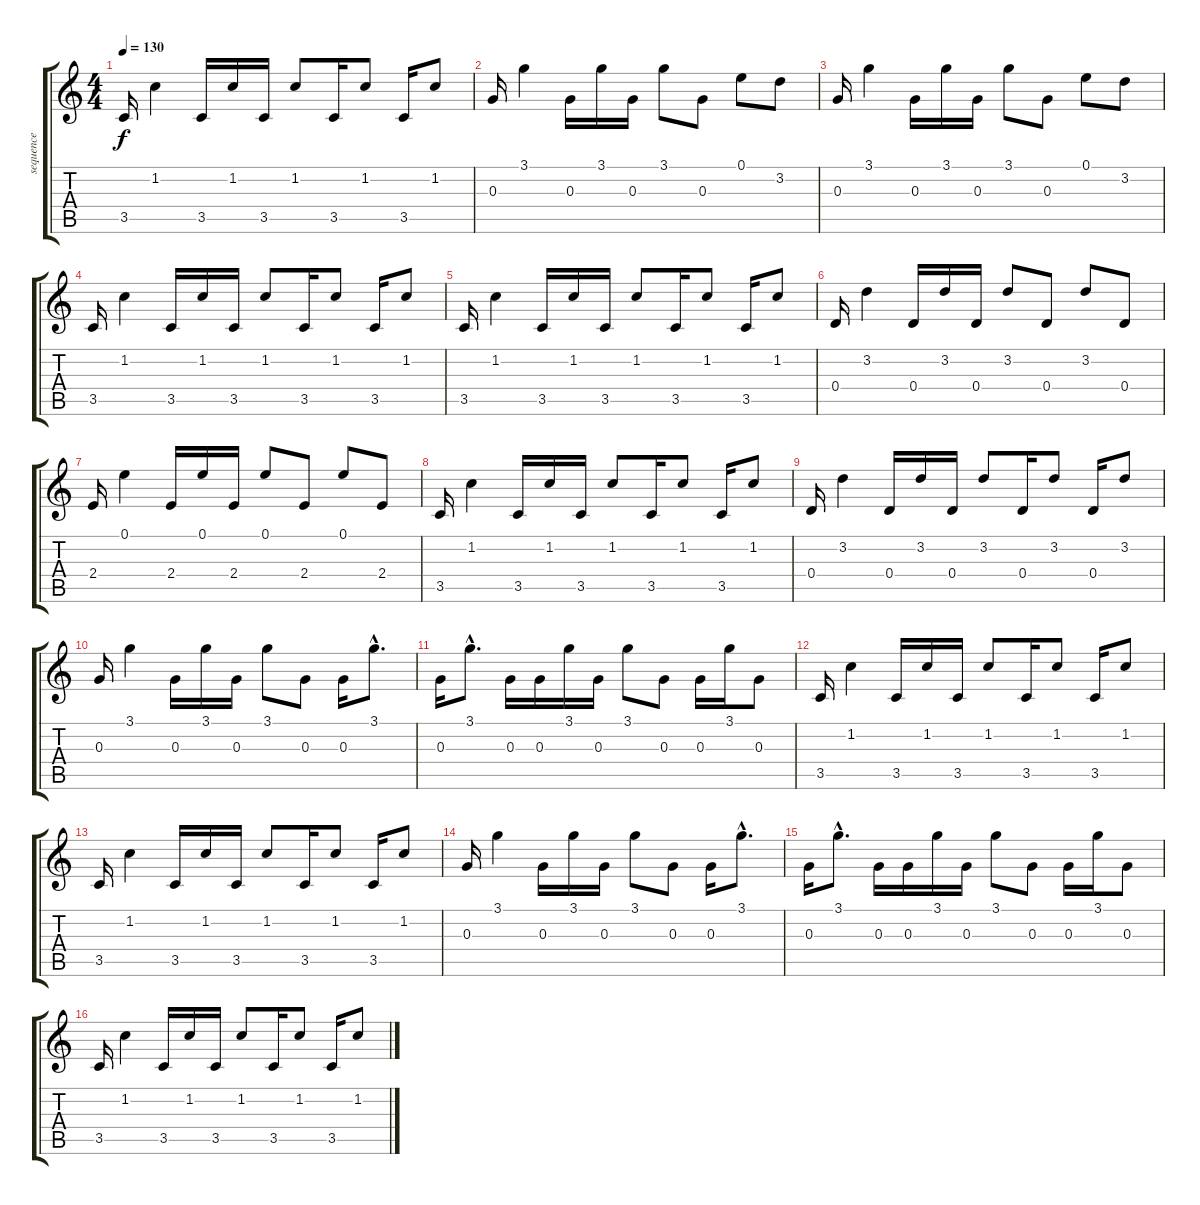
\track ("sequence" "sequence") {instrument synthbass1}
\staff {score tabs}
\tuning (E4 B3 G3 D3 A2 E2) {hide}
\ts (4 4)
\tempo 130
\clef g2
\ks c
3.5.16{dy f} 1.2.4 3.5.16 1.2.16 3.5.16 1.2.8 3.5.16 1.2.8 3.5.16 1.2.8 |
0.3.16 3.1.4 0.3.16 3.1.16 0.3.16 3.1.8 0.3.8 0.1.8 3.2.8 |
0.3.16 3.1.4 0.3.16 3.1.16 0.3.16 3.1.8 0.3.8 0.1.8 3.2.8 |
3.5.16 1.2.4 3.5.16 1.2.16 3.5.16 1.2.8 3.5.16 1.2.8 3.5.16 1.2.8 |
3.5.16 1.2.4 3.5.16 1.2.16 3.5.16 1.2.8 3.5.16 1.2.8 3.5.16 1.2.8 |
0.4.16 3.2.4 0.4.16 3.2.16 0.4.16 3.2.8 0.4.8 3.2.8 0.4.8 |
2.4.16 0.1.4 2.4.16 0.1.16 2.4.16 0.1.8 2.4.8 0.1.8 2.4.8 |
3.5.16 1.2.4 3.5.16 1.2.16 3.5.16 1.2.8 3.5.16 1.2.8 3.5.16 1.2.8 |
0.4.16 3.2.4 0.4.16 3.2.16 0.4.16 3.2.8 0.4.16 3.2.8 0.4.16 3.2.8 |
0.3.16 3.1.4 0.3.16 3.1.16 0.3.16 3.1.8 0.3.8 0.3.16 3.1{hac}.8{d} |
0.3.16 3.1{hac}.8{d} 0.3.16 0.3.16 3.1.16 0.3.16 3.1.8 0.3.8 0.3.16 3.1.16 0.3.8 |
3.5.16 1.2.4 3.5.16 1.2.16 3.5.16 1.2.8 3.5.16 1.2.8 3.5.16 1.2.8 |
3.5.16 1.2.4 3.5.16 1.2.16 3.5.16 1.2.8 3.5.16 1.2.8 3.5.16 1.2.8 |
0.3.16 3.1.4 0.3.16 3.1.16 0.3.16 3.1.8 0.3.8 0.3.16 3.1{hac}.8{d} |
0.3.16 3.1{hac}.8{d} 0.3.16 0.3.16 3.1.16 0.3.16 3.1.8 0.3.8 0.3.16 3.1.16 0.3.8 |
3.5.16 1.2.4 3.5.16 1.2.16 3.5.16 1.2.8 3.5.16 1.2.8 3.5.16 1.2.8
